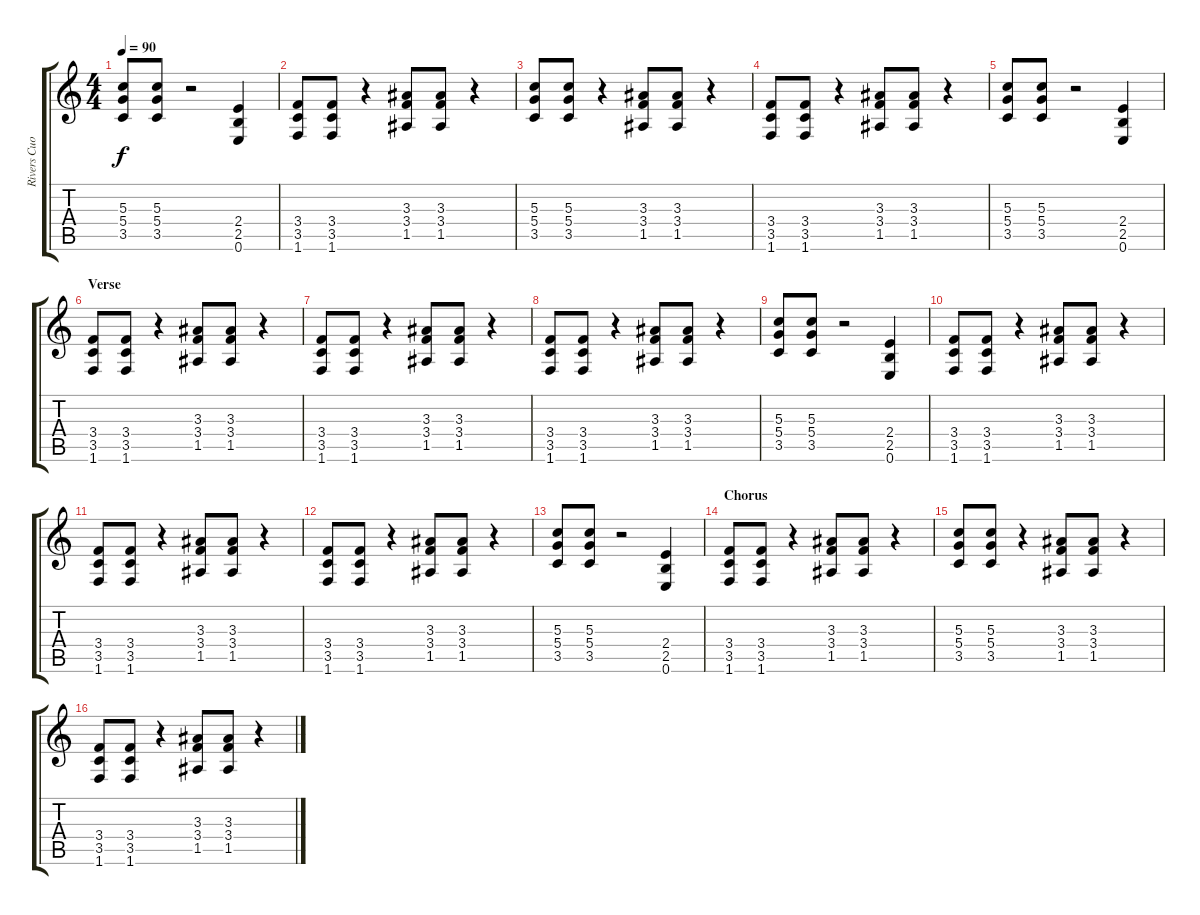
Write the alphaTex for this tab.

\track ("Rivers Cuomo" "Rivers Cuo") {instrument overdrivenguitar}
\staff {score tabs}
\tuning (E4 B3 G3 D3 A2 E2) {hide}
\ts (4 4)
\tempo 90
\clef g2
\ks c
(5.3 5.4 3.5).8{dy f} (5.3 5.4 3.5).8 r.2 (2.4 2.5 0.6).4 |
(3.4 3.5 1.6).8 (3.4 3.5 1.6).8 r.4 (3.3 3.4 1.5).8 (3.3 3.4 1.5).8 r.4 |
(5.3 5.4 3.5).8 (5.3 5.4 3.5).8 r.4 (3.3 3.4 1.5).8 (3.3 3.4 1.5).8 r.4 |
(3.4 3.5 1.6).8 (3.4 3.5 1.6).8 r.4 (3.3 3.4 1.5).8 (3.3 3.4 1.5).8 r.4 |
(5.3 5.4 3.5).8 (5.3 5.4 3.5).8 r.2 (2.4 2.5 0.6).4 |
\section ("" "Verse")
(3.4 3.5 1.6).8 (3.4 3.5 1.6).8 r.4 (3.3 3.4 1.5).8 (3.3 3.4 1.5).8 r.4 |
(3.4 3.5 1.6).8 (3.4 3.5 1.6).8 r.4 (3.3 3.4 1.5).8 (3.3 3.4 1.5).8 r.4 |
(3.4 3.5 1.6).8 (3.4 3.5 1.6).8 r.4 (3.3 3.4 1.5).8 (3.3 3.4 1.5).8 r.4 |
(5.3 5.4 3.5).8 (5.3 5.4 3.5).8 r.2 (2.4 2.5 0.6).4 |
(3.4 3.5 1.6).8 (3.4 3.5 1.6).8 r.4 (3.3 3.4 1.5).8 (3.3 3.4 1.5).8 r.4 |
(3.4 3.5 1.6).8 (3.4 3.5 1.6).8 r.4 (3.3 3.4 1.5).8 (3.3 3.4 1.5).8 r.4 |
(3.4 3.5 1.6).8 (3.4 3.5 1.6).8 r.4 (3.3 3.4 1.5).8 (3.3 3.4 1.5).8 r.4 |
(5.3 5.4 3.5).8 (5.3 5.4 3.5).8 r.2 (2.4 2.5 0.6).4 |
\section ("" "Chorus")
(3.4 3.5 1.6).8 (3.4 3.5 1.6).8 r.4 (3.3 3.4 1.5).8 (3.3 3.4 1.5).8 r.4 |
(5.3 5.4 3.5).8 (5.3 5.4 3.5).8 r.4 (3.3 3.4 1.5).8 (3.3 3.4 1.5).8 r.4 |
(3.4 3.5 1.6).8 (3.4 3.5 1.6).8 r.4 (3.3 3.4 1.5).8 (3.3 3.4 1.5).8 r.4
